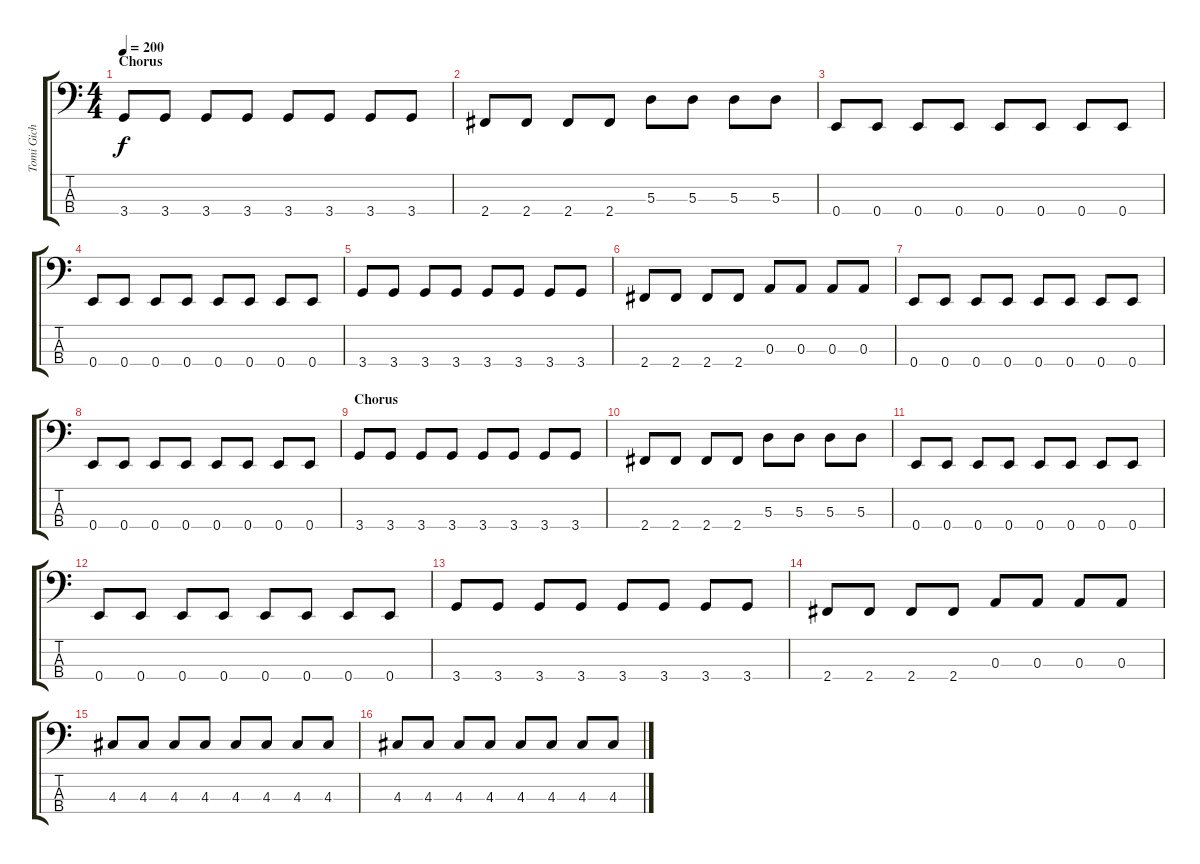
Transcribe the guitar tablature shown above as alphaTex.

\track ("Tomi Gich" "Tomi Gich") {instrument electricbasspick}
\staff {score tabs}
\tuning (G2 D2 A1 E1) {hide}
\ts (4 4)
\section ("" "Chorus")
\tempo 200
\clef f4
\ks c
3.4.8{dy f} 3.4.8 3.4.8 3.4.8 3.4.8 3.4.8 3.4.8 3.4.8 |
2.4.8 2.4.8 2.4.8 2.4.8 5.3.8 5.3.8 5.3.8 5.3.8 |
0.4.8 0.4.8 0.4.8 0.4.8 0.4.8 0.4.8 0.4.8 0.4.8 |
0.4.8 0.4.8 0.4.8 0.4.8 0.4.8 0.4.8 0.4.8 0.4.8 |
3.4.8 3.4.8 3.4.8 3.4.8 3.4.8 3.4.8 3.4.8 3.4.8 |
2.4.8 2.4.8 2.4.8 2.4.8 0.3.8 0.3.8 0.3.8 0.3.8 |
0.4.8 0.4.8 0.4.8 0.4.8 0.4.8 0.4.8 0.4.8 0.4.8 |
0.4.8 0.4.8 0.4.8 0.4.8 0.4.8 0.4.8 0.4.8 0.4.8 |
\section ("" "Chorus")
3.4.8 3.4.8 3.4.8 3.4.8 3.4.8 3.4.8 3.4.8 3.4.8 |
2.4.8 2.4.8 2.4.8 2.4.8 5.3.8 5.3.8 5.3.8 5.3.8 |
0.4.8 0.4.8 0.4.8 0.4.8 0.4.8 0.4.8 0.4.8 0.4.8 |
0.4.8 0.4.8 0.4.8 0.4.8 0.4.8 0.4.8 0.4.8 0.4.8 |
3.4.8 3.4.8 3.4.8 3.4.8 3.4.8 3.4.8 3.4.8 3.4.8 |
2.4.8 2.4.8 2.4.8 2.4.8 0.3.8 0.3.8 0.3.8 0.3.8 |
4.3.8 4.3.8 4.3.8 4.3.8 4.3.8 4.3.8 4.3.8 4.3.8 |
4.3.8 4.3.8 4.3.8 4.3.8 4.3.8 4.3.8 4.3.8 4.3.8
